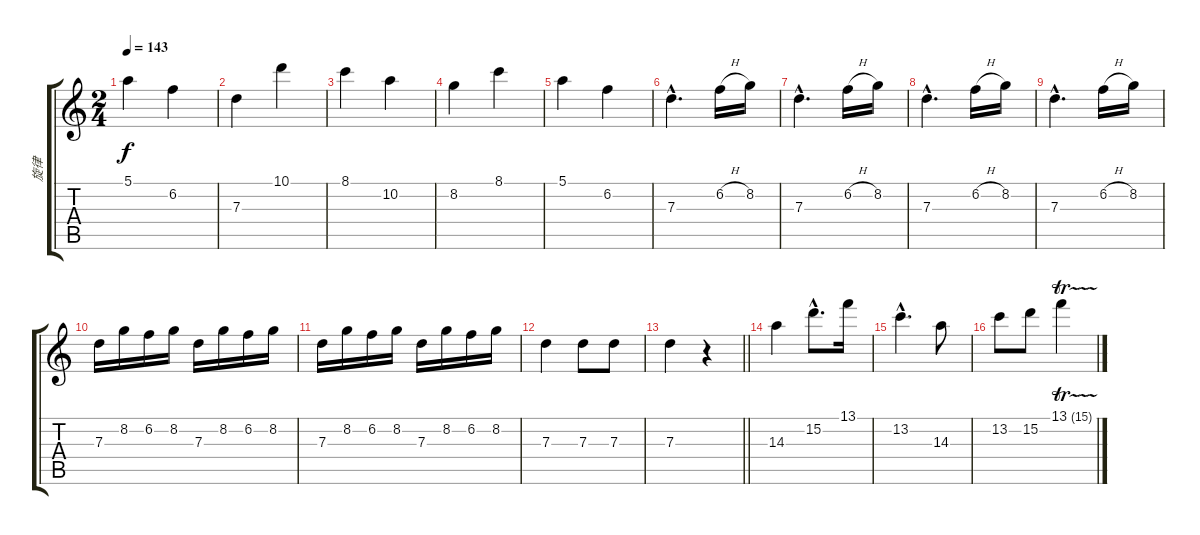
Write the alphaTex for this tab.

\track ("旋律" "旋律") {instrument distortionguitar}
\staff {score tabs}
\tuning (E4 B3 G3 D3 A2 E2) {hide}
\ts (2 4)
\tempo 143
\clef g2
\ks c
5.1.4{dy f} 6.2.4 |
7.3.4 10.1.4 |
8.1.4 10.2.4 |
8.2.4 8.1.4 |
5.1.4 6.2.4 |
7.3{hac}.4{d} 6.2{h}.16 8.2.16 |
7.3{hac}.4{d} 6.2{h}.16 8.2.16 |
7.3{hac}.4{d} 6.2{h}.16 8.2.16 |
7.3{hac}.4{d} 6.2{h}.16 8.2.16 |
7.3.16 8.2.16 6.2.16 8.2.16 7.3.16 8.2.16 6.2.16 8.2.16 |
7.3.16 8.2.16 6.2.16 8.2.16 7.3.16 8.2.16 6.2.16 8.2.16 |
7.3.4 7.3.8 7.3.8 |
\barLineRight lightlight
7.3.4 r.4 |
14.3.4 15.2{hac}.8{d} 13.1.16 |
13.2{hac}.4{d} 14.3.8 |
13.2.8 15.2.8 13.1{tr (15 64)}.4
